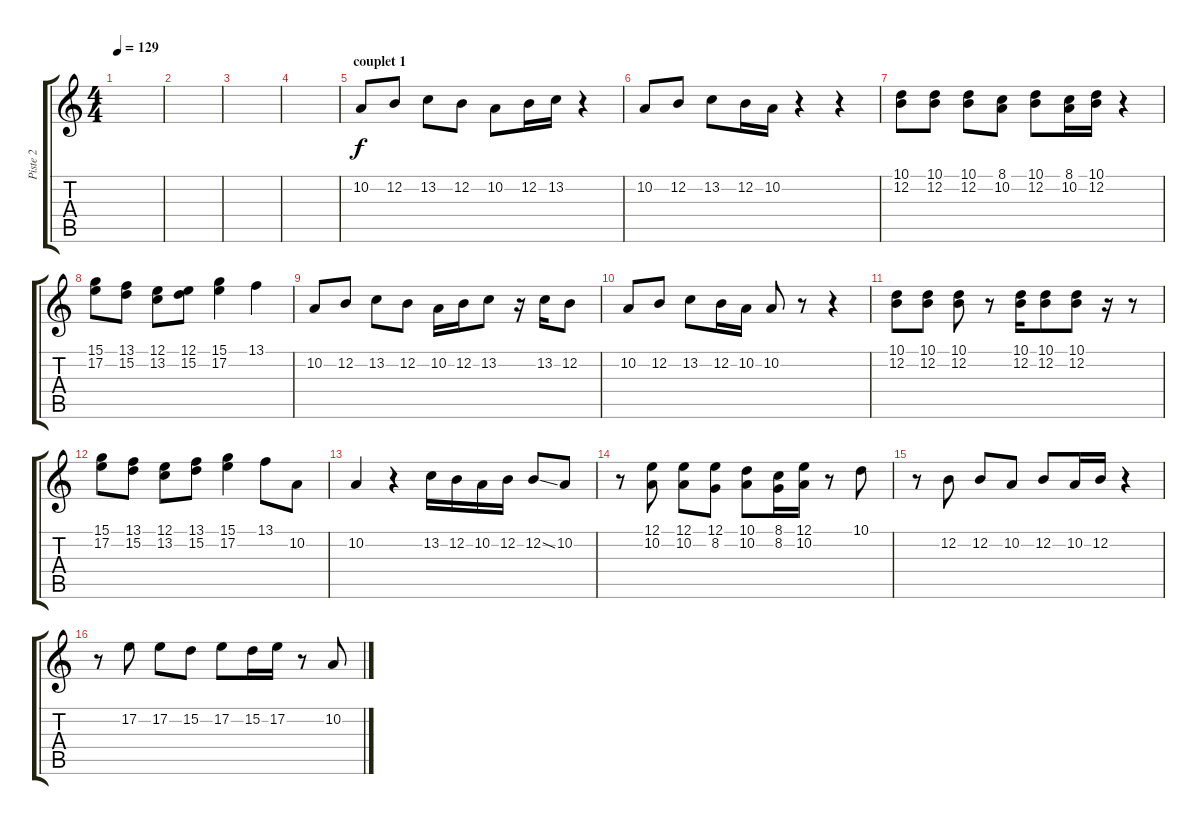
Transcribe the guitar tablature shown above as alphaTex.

\track ("Piste 2" "Piste 2") {instrument synthvoice}
\staff {score tabs}
\tuning (E4 B3 G3 D3 A2 E2) {hide}
\ts (4 4)
\tempo 129
\clef g2
\ks c
|
|
|
|
\section ("" "couplet 1")
10.2.8 12.2.8 13.2.8 12.2.8 10.2.8 12.2.16 13.2.16 r.4 |
10.2.8 12.2.8 13.2.8 12.2.16 10.2.16 r.4 r.4 |
(10.1 12.2).8 (10.1 12.2).8 (10.1 12.2).8 (8.1 10.2).8 (10.1 12.2).8 (8.1 10.2).16 (10.1 12.2).16 r.4 |
(15.1 17.2).8 (13.1 15.2).8 (12.1 13.2).8 (12.1 15.2).8 (15.1 17.2).4 13.1.4 |
10.2.8 12.2.8 13.2.8 12.2.8 10.2.16 12.2.16 13.2.8 r.16 13.2.16 12.2.8 |
10.2.8 12.2.8 13.2.8 12.2.16 10.2.16 10.2.8 r.8 r.4 |
(10.1 12.2).8 (10.1 12.2).8 (10.1 12.2).8 r.8 (10.1 12.2).16 (10.1 12.2).8 (10.1 12.2).8 r.16 r.8 |
(15.1 17.2).8 (13.1 15.2).8 (12.1 13.2).8 (13.1 15.2).8 (15.1 17.2).4 13.1.8 10.2.8 |
10.2.4 r.4 13.2.16 12.2.16 10.2.16 12.2.16 12.2{ss}.8 10.2.8 |
r.8 (12.1 10.2).8 (12.1 10.2).8 (12.1 8.2).8 (10.1 10.2).8 (8.1 8.2).16 (12.1 10.2).16 r.8 10.1.8 |
r.8 12.2.8 12.2.8 10.2.8 12.2.8 10.2.16 12.2.16 r.4 |
r.8 17.2.8 17.2.8 15.2.8 17.2.8 15.2.16 17.2.16 r.8 10.2.8
